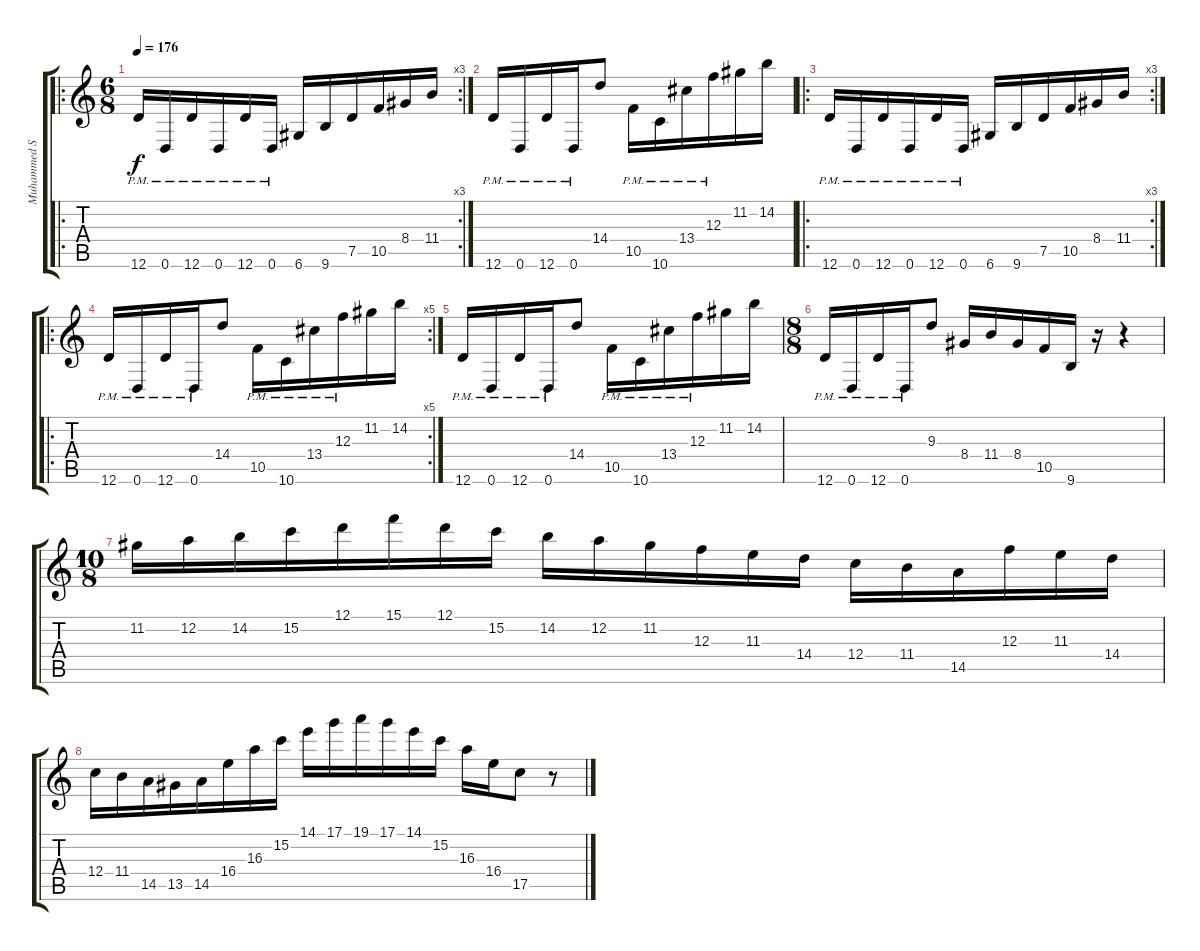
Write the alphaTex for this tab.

\track ("Muhammed Suicmez" "Muhammed S") {instrument distortionguitar}
\staff {score tabs}
\tuning (D4 A3 F3 C3 G2 D2) {hide}
\ro
\rc 3
\ts (6 8)
\tempo 176
\clef g2
\ks c
12.6{pm}.16{dy f} 0.6{pm}.16 12.6{pm}.16 0.6{pm}.16 12.6{pm}.16 0.6{pm}.16 6.6.16 9.6.16 7.5.16 10.5.16 8.4.16 11.4.16 |
12.6{pm}.16 0.6{pm}.16 12.6{pm}.16 0.6{pm}.16 14.4.8 10.5{pm}.16 10.6{pm}.16 13.4{pm}.16 12.3{pm}.16 11.2.16 14.2.16 |
\ro
\rc 3
12.6{pm}.16 0.6{pm}.16 12.6{pm}.16 0.6{pm}.16 12.6{pm}.16 0.6{pm}.16 6.6.16 9.6.16 7.5.16 10.5.16 8.4.16 11.4.16 |
\ro
\rc 5
12.6{pm}.16 0.6{pm}.16 12.6{pm}.16 0.6{pm}.16 14.4.8 10.5{pm}.16 10.6{pm}.16 13.4{pm}.16 12.3{pm}.16 11.2.16 14.2.16 |
12.6{pm}.16 0.6{pm}.16 12.6{pm}.16 0.6{pm}.16 14.4.8 10.5{pm}.16 10.6{pm}.16 13.4{pm}.16 12.3{pm}.16 11.2.16 14.2.16 |
\ts (8 8)
12.6{pm}.16 0.6{pm}.16 12.6{pm}.16 0.6{pm}.16 9.3.8 8.4.16 11.4.16 8.4.16 10.5.16 9.6.16 r.16 r.4 |
\ts (10 8)
11.2.16 12.2.16 14.2.16 15.2.16 12.1.16 15.1.16 12.1.16 15.2.16 14.2.16 12.2.16 11.2.16 12.3.16 11.3.16 14.4.16 12.4.16 11.4.16 14.5.16 12.3.16 11.3.16 14.4.16 |
12.4.16 11.4.16 14.5.16 13.5.16 14.5.16 16.4.16 16.3.16 15.2.16 14.1.16 17.1.16 19.1.16 17.1.16 14.1.16 15.2.16 16.3.16 16.4.16 17.5.8 r.8
